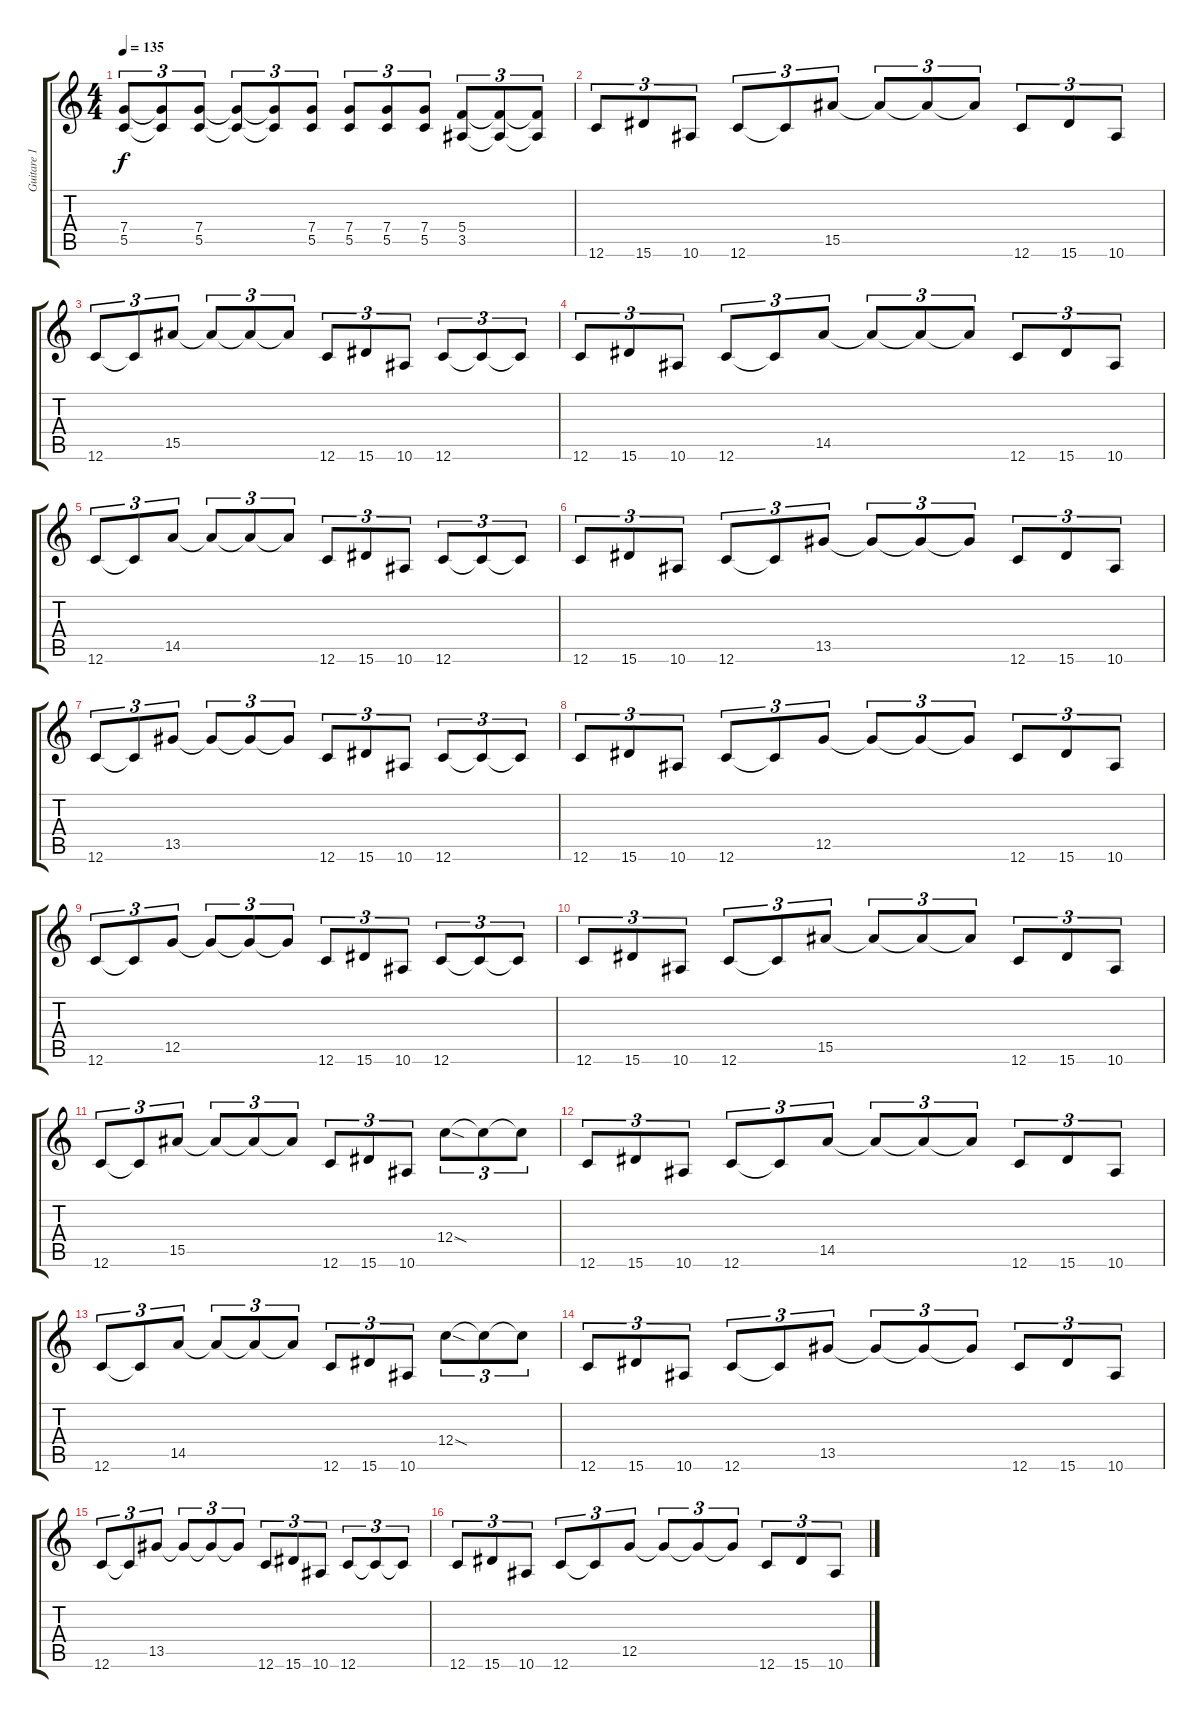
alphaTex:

\track ("Guitare 1" "Guitare 1") {instrument distortionguitar}
\staff {score tabs}
\tuning (D4 A3 F3 C3 G2 C2) {hide}
\ts (4 4)
\tempo 135
\clef g2
\ks c
(7.4 5.5).8{tu (3 2) dy f} (7.4{t} 5.5{t}).8{tu (3 2)} (7.4 5.5).8{tu (3 2)} (7.4{t} 5.5{t}).8{tu (3 2)} (7.4{t} 5.5{t}).8{tu (3 2)} (7.4 5.5).8{tu (3 2)} (7.4 5.5).8{tu (3 2)} (7.4 5.5).8{tu (3 2)} (7.4 5.5).8{tu (3 2)} (5.4 3.5).8{tu (3 2)} (5.4{t} 3.5{t}).8{tu (3 2)} (5.4{t} 3.5{t}).8{tu (3 2)} |
12.6.8{tu (3 2)} 15.6.8{tu (3 2)} 10.6.8{tu (3 2)} 12.6.8{tu (3 2)} 12.6{t}.8{tu (3 2)} 15.5.8{tu (3 2)} 15.5{t}.8{tu (3 2)} 15.5{t}.8{tu (3 2)} 15.5{t}.8{tu (3 2)} 12.6.8{tu (3 2)} 15.6.8{tu (3 2)} 10.6.8{tu (3 2)} |
12.6.8{tu (3 2)} 12.6{t}.8{tu (3 2)} 15.5.8{tu (3 2)} 15.5{t}.8{tu (3 2)} 15.5{t}.8{tu (3 2)} 15.5{t}.8{tu (3 2)} 12.6.8{tu (3 2)} 15.6.8{tu (3 2)} 10.6.8{tu (3 2)} 12.6.8{tu (3 2)} 12.6{t}.8{tu (3 2)} 12.6{t}.8{tu (3 2)} |
12.6.8{tu (3 2)} 15.6.8{tu (3 2)} 10.6.8{tu (3 2)} 12.6.8{tu (3 2)} 12.6{t}.8{tu (3 2)} 14.5.8{tu (3 2)} 14.5{t}.8{tu (3 2)} 14.5{t}.8{tu (3 2)} 14.5{t}.8{tu (3 2)} 12.6.8{tu (3 2)} 15.6.8{tu (3 2)} 10.6.8{tu (3 2)} |
12.6.8{tu (3 2)} 12.6{t}.8{tu (3 2)} 14.5.8{tu (3 2)} 14.5{t}.8{tu (3 2)} 14.5{t}.8{tu (3 2)} 14.5{t}.8{tu (3 2)} 12.6.8{tu (3 2)} 15.6.8{tu (3 2)} 10.6.8{tu (3 2)} 12.6.8{tu (3 2)} 12.6{t}.8{tu (3 2)} 12.6{t}.8{tu (3 2)} |
12.6.8{tu (3 2)} 15.6.8{tu (3 2)} 10.6.8{tu (3 2)} 12.6.8{tu (3 2)} 12.6{t}.8{tu (3 2)} 13.5.8{tu (3 2)} 13.5{t}.8{tu (3 2)} 13.5{t}.8{tu (3 2)} 13.5{t}.8{tu (3 2)} 12.6.8{tu (3 2)} 15.6.8{tu (3 2)} 10.6.8{tu (3 2)} |
12.6.8{tu (3 2)} 12.6{t}.8{tu (3 2)} 13.5.8{tu (3 2)} 13.5{t}.8{tu (3 2)} 13.5{t}.8{tu (3 2)} 13.5{t}.8{tu (3 2)} 12.6.8{tu (3 2)} 15.6.8{tu (3 2)} 10.6.8{tu (3 2)} 12.6.8{tu (3 2)} 12.6{t}.8{tu (3 2)} 12.6{t}.8{tu (3 2)} |
12.6.8{tu (3 2)} 15.6.8{tu (3 2)} 10.6.8{tu (3 2)} 12.6.8{tu (3 2)} 12.6{t}.8{tu (3 2)} 12.5.8{tu (3 2)} 12.5{t}.8{tu (3 2)} 12.5{t}.8{tu (3 2)} 12.5{t}.8{tu (3 2)} 12.6.8{tu (3 2)} 15.6.8{tu (3 2)} 10.6.8{tu (3 2)} |
12.6.8{tu (3 2)} 12.6{t}.8{tu (3 2)} 12.5.8{tu (3 2)} 12.5{t}.8{tu (3 2)} 12.5{t}.8{tu (3 2)} 12.5{t}.8{tu (3 2)} 12.6.8{tu (3 2)} 15.6.8{tu (3 2)} 10.6.8{tu (3 2)} 12.6.8{tu (3 2)} 12.6{t}.8{tu (3 2)} 12.6{t}.8{tu (3 2)} |
12.6.8{tu (3 2)} 15.6.8{tu (3 2)} 10.6.8{tu (3 2)} 12.6.8{tu (3 2)} 12.6{t}.8{tu (3 2)} 15.5.8{tu (3 2)} 15.5{t}.8{tu (3 2)} 15.5{t}.8{tu (3 2)} 15.5{t}.8{tu (3 2)} 12.6.8{tu (3 2)} 15.6.8{tu (3 2)} 10.6.8{tu (3 2)} |
12.6.8{tu (3 2)} 12.6{t}.8{tu (3 2)} 15.5.8{tu (3 2)} 15.5{t}.8{tu (3 2)} 15.5{t}.8{tu (3 2)} 15.5{t}.8{tu (3 2)} 12.6.8{tu (3 2)} 15.6.8{tu (3 2)} 10.6.8{tu (3 2)} 12.4{sod}.8{tu (3 2)} 12.4{t}.8{tu (3 2)} 12.4{t}.8{tu (3 2)} |
12.6.8{tu (3 2)} 15.6.8{tu (3 2)} 10.6.8{tu (3 2)} 12.6.8{tu (3 2)} 12.6{t}.8{tu (3 2)} 14.5.8{tu (3 2)} 14.5{t}.8{tu (3 2)} 14.5{t}.8{tu (3 2)} 14.5{t}.8{tu (3 2)} 12.6.8{tu (3 2)} 15.6.8{tu (3 2)} 10.6.8{tu (3 2)} |
12.6.8{tu (3 2)} 12.6{t}.8{tu (3 2)} 14.5.8{tu (3 2)} 14.5{t}.8{tu (3 2)} 14.5{t}.8{tu (3 2)} 14.5{t}.8{tu (3 2)} 12.6.8{tu (3 2)} 15.6.8{tu (3 2)} 10.6.8{tu (3 2)} 12.4{sod}.8{tu (3 2)} 12.4{t}.8{tu (3 2)} 12.4{t}.8{tu (3 2)} |
12.6.8{tu (3 2)} 15.6.8{tu (3 2)} 10.6.8{tu (3 2)} 12.6.8{tu (3 2)} 12.6{t}.8{tu (3 2)} 13.5.8{tu (3 2)} 13.5{t}.8{tu (3 2)} 13.5{t}.8{tu (3 2)} 13.5{t}.8{tu (3 2)} 12.6.8{tu (3 2)} 15.6.8{tu (3 2)} 10.6.8{tu (3 2)} |
12.6.8{tu (3 2)} 12.6{t}.8{tu (3 2)} 13.5.8{tu (3 2)} 13.5{t}.8{tu (3 2)} 13.5{t}.8{tu (3 2)} 13.5{t}.8{tu (3 2)} 12.6.8{tu (3 2)} 15.6.8{tu (3 2)} 10.6.8{tu (3 2)} 12.6.8{tu (3 2)} 12.6{t}.8{tu (3 2)} 12.6{t}.8{tu (3 2)} |
12.6.8{tu (3 2)} 15.6.8{tu (3 2)} 10.6.8{tu (3 2)} 12.6.8{tu (3 2)} 12.6{t}.8{tu (3 2)} 12.5.8{tu (3 2)} 12.5{t}.8{tu (3 2)} 12.5{t}.8{tu (3 2)} 12.5{t}.8{tu (3 2)} 12.6.8{tu (3 2)} 15.6.8{tu (3 2)} 10.6.8{tu (3 2)}
